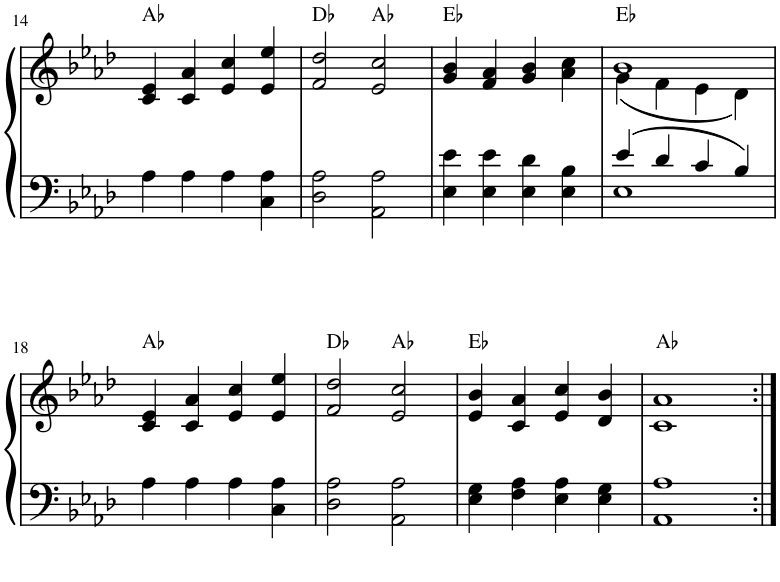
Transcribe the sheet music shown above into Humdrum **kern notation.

**kern	**kern	**harte
*part1	*part1	*part1
*staff2	*staff1	*
*I"Piano	*	*
*I'Pno.	*	*
!!LO:PB:g=z
*clefF4	*clefG2	*
*k[b-e-a-d-]	*k[b-e-a-d-]	*
*M4/4	*M4/4	*
=14	=14	=14
4A-\	4c/ 4e-/	Ab:maj
4A-\	4c/ 4a-/	.
4A-\	4e-/ 4cc/	.
4C\ 4A-\	4e-/ 4ee-/	.
=15	=15	=15
2D-\ 2A-\	2f/ 2dd-/	Db:maj
2AA-\ 2A-\	2e-/ 2cc/	Ab:maj
=16	=16	=16
4E-\ 4e-\	4g/ 4b-/	Eb:maj
4E-\ 4e-\	4f/ 4a-/	.
4E-\ 4d-\	4g/ 4b-/	.
4E-\ 4B-\	4a-\ 4cc\	.
=17	=17	=17
*^	*^	*
4e-/	1E-	1b-	(4g\	Eb:maj
4d-/	.	.	4f\	.
4c/	.	.	4e-\	.
4B-/	.	.	4d-\)	.
*v	*v	*	*	*
*	*v	*v	*
!!LO:LB:g=z
=18	=18	=18
4A-\	4c/ 4e-/	Ab:maj
4A-\	4c/ 4a-/	.
4A-\	4e-/ 4cc/	.
4C\ 4A-\	4e-/ 4ee-/	.
=19	=19	=19
2D-\ 2A-\	2f/ 2dd-/	Db:maj
2AA-\ 2A-\	2e-/ 2cc/	Ab:maj
=20	=20	=20
4E-\ 4G\	4e-/ 4b-/	Eb:maj
4F\ 4A-\	4c/ 4a-/	.
4E-\ 4A-\	4e-/ 4cc/	.
4E-\ 4G\	4d-/ 4b-/	.
=21	=21	=21
1AA- 1A-	1c 1a-	Ab:maj
=:|!	=:|!	=:|!
*-	*-	*-
